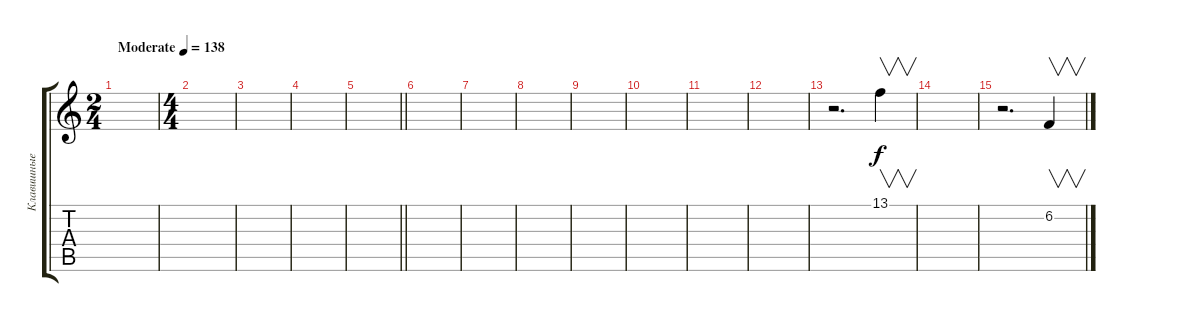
\track ("Клавишные" "Клавишные") {instrument lead4chiff}
\staff {score tabs}
\tuning (E4 B3 G3 D3 A2 E2) {hide}
\ts (2 4)
\tempo (138 "Moderate")
\clef g2
\ks c
|
\ts (4 4)
|
|
|
\barLineRight lightlight
|
|
|
|
|
|
|
|
r.2{d} 13.1.4{v} |
|
r.2{d} 6.2.4{v}
